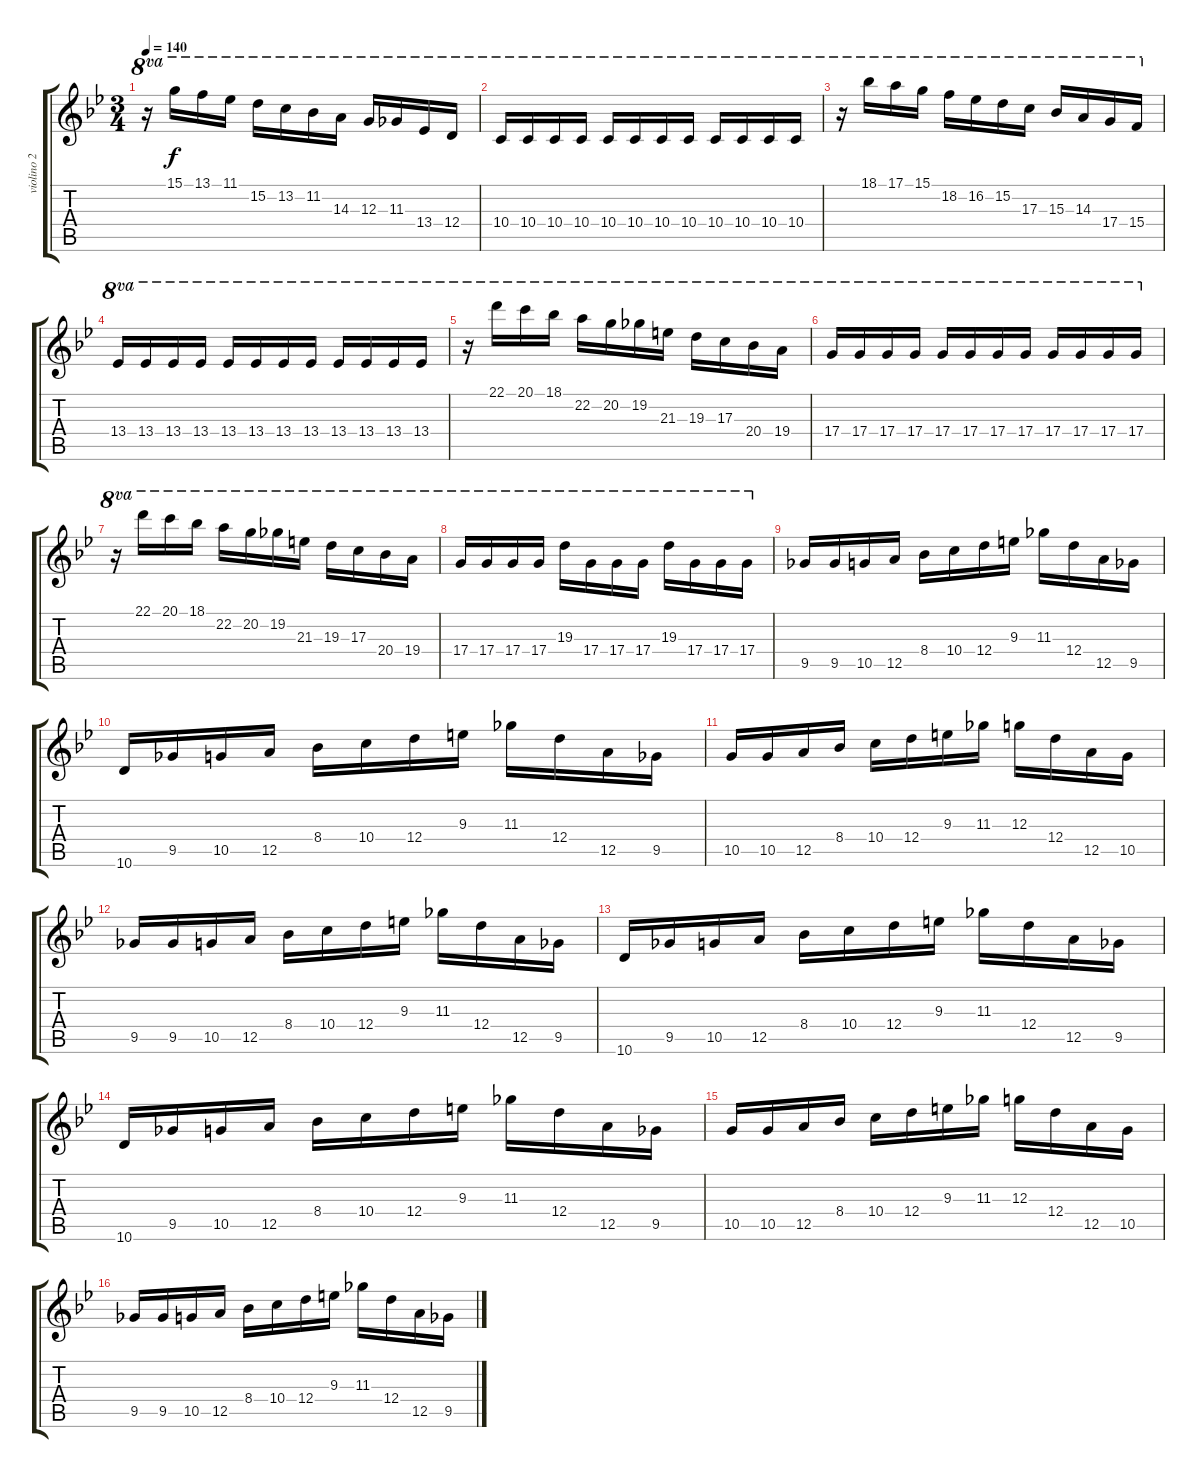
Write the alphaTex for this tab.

\track ("violino 2" "violino 2") {instrument distortionguitar}
\staff {score tabs}
\tuning (E4 B3 G3 D3 A2 E2) {hide}
\ts (3 4)
\tempo 140
\clef g2
\ks gminor
r.16{ot 8va dy f} 15.1.16{ot 8va} 13.1.16{ot 8va} 11.1.16{ot 8va} 15.2.16{ot 8va} 13.2.16{ot 8va} 11.2.16{ot 8va} 14.3.16{ot 8va} 12.3.16{ot 8va} 11.3.16{ot 8va} 13.4.16{ot 8va} 12.4.16{ot 8va} |
10.4.16{ot 8va} 10.4.16{ot 8va} 10.4.16{ot 8va} 10.4.16{ot 8va} 10.4.16{ot 8va} 10.4.16{ot 8va} 10.4.16{ot 8va} 10.4.16{ot 8va} 10.4.16{ot 8va} 10.4.16{ot 8va} 10.4.16{ot 8va} 10.4.16{ot 8va} |
r.16{ot 8va} 18.1.16{ot 8va} 17.1.16{ot 8va} 15.1.16{ot 8va} 18.2.16{ot 8va} 16.2.16{ot 8va} 15.2.16{ot 8va} 17.3.16{ot 8va} 15.3.16{ot 8va} 14.3.16{ot 8va} 17.4.16{ot 8va} 15.4.16{ot 8va} |
13.4.16{ot 8va} 13.4.16{ot 8va} 13.4.16{ot 8va} 13.4.16{ot 8va} 13.4.16{ot 8va} 13.4.16{ot 8va} 13.4.16{ot 8va} 13.4.16{ot 8va} 13.4.16{ot 8va} 13.4.16{ot 8va} 13.4.16{ot 8va} 13.4.16{ot 8va} |
r.16{ot 8va} 22.1.16{ot 8va} 20.1.16{ot 8va} 18.1.16{ot 8va} 22.2.16{ot 8va} 20.2.16{ot 8va} 19.2.16{ot 8va} 21.3.16{ot 8va} 19.3.16{ot 8va} 17.3.16{ot 8va} 20.4.16{ot 8va} 19.4.16{ot 8va} |
17.4.16{ot 8va} 17.4.16{ot 8va} 17.4.16{ot 8va} 17.4.16{ot 8va} 17.4.16{ot 8va} 17.4.16{ot 8va} 17.4.16{ot 8va} 17.4.16{ot 8va} 17.4.16{ot 8va} 17.4.16{ot 8va} 17.4.16{ot 8va} 17.4.16{ot 8va} |
r.16{ot 8va} 22.1.16{ot 8va} 20.1.16{ot 8va} 18.1.16{ot 8va} 22.2.16{ot 8va} 20.2.16{ot 8va} 19.2.16{ot 8va} 21.3.16{ot 8va} 19.3.16{ot 8va} 17.3.16{ot 8va} 20.4.16{ot 8va} 19.4.16{ot 8va} |
17.4.16{ot 8va} 17.4.16{ot 8va} 17.4.16{ot 8va} 17.4.16{ot 8va} 19.3.16{ot 8va} 17.4.16{ot 8va} 17.4.16{ot 8va} 17.4.16{ot 8va} 19.3.16{ot 8va} 17.4.16{ot 8va} 17.4.16{ot 8va} 17.4.16{ot 8va} |
9.5.16 9.5.16 10.5.16 12.5.16 8.4.16 10.4.16 12.4.16 9.3.16 11.3.16 12.4.16 12.5.16 9.5.16 |
10.6.16 9.5.16 10.5.16 12.5.16 8.4.16 10.4.16 12.4.16 9.3.16 11.3.16 12.4.16 12.5.16 9.5.16 |
10.5.16 10.5.16 12.5.16 8.4.16 10.4.16 12.4.16 9.3.16 11.3.16 12.3.16 12.4.16 12.5.16 10.5.16 |
9.5.16 9.5.16 10.5.16 12.5.16 8.4.16 10.4.16 12.4.16 9.3.16 11.3.16 12.4.16 12.5.16 9.5.16 |
10.6.16 9.5.16 10.5.16 12.5.16 8.4.16 10.4.16 12.4.16 9.3.16 11.3.16 12.4.16 12.5.16 9.5.16 |
10.6.16 9.5.16 10.5.16 12.5.16 8.4.16 10.4.16 12.4.16 9.3.16 11.3.16 12.4.16 12.5.16 9.5.16 |
10.5.16 10.5.16 12.5.16 8.4.16 10.4.16 12.4.16 9.3.16 11.3.16 12.3.16 12.4.16 12.5.16 10.5.16 |
9.5.16 9.5.16 10.5.16 12.5.16 8.4.16 10.4.16 12.4.16 9.3.16 11.3.16 12.4.16 12.5.16 9.5.16
